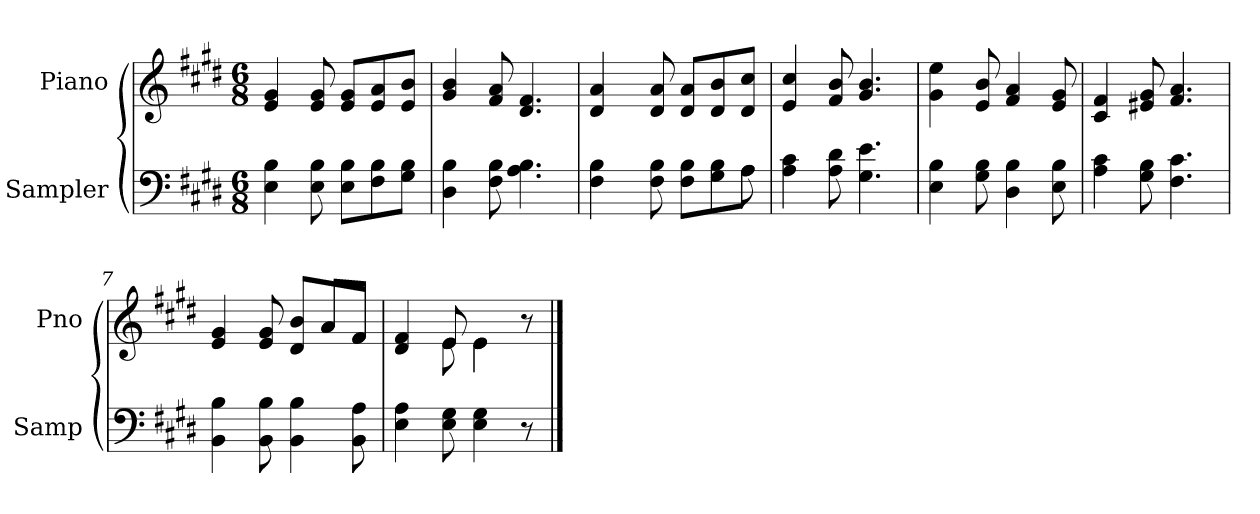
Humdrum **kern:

**kern	**kern
*part2	*part1
*staff2	*staff1
*I"Sampler	*I"Piano
*I'Samp	*I'Pno
*clefF4	*clefG2
*k[f#c#g#d#]	*k[f#c#g#d#]
*E:	*E:
*M6/8	*M6/8
=1	=1
4E 4B	4e 4g#
8E 8B	8e 8g#
8E\ 8B\L	8e/ 8g#/L
8F#\ 8B\	8e/ 8a/
8G#\ 8B\J	8e/ 8b/J
=2	=2
4D# 4B	4g# 4b
8F# 8B	8f# 8a
4.A 4.B	4.d# 4.f#
=3	=3
*^	*
4F# 4B	8ryy	4d# 4a
*v	*v	*
8F# 8B	8d# 8a
8F#\ 8B\L	8d#/ 8a/L
8G#\ 8B\	8d#/ 8b/
*^	*
8A\J	8A	8d#/ 8cc#/J
*v	*v	*
=4	=4
4A 4c#	4e 4cc#
8A 8d#	8f# 8b
4.G# 4.e	4.g# 4.b
=5	=5
4E 4B	4g# 4ee
8G# 8B	8e 8b
4D# 4B	4f# 4a
8E 8B	8e 8g#
=6	=6
4A 4c#	4c# 4f#
8G# 8B	8e#X 8g#
4.F# 4.c#	4.f# 4.a
=7	=7
*	*^
4BB 4B	4e 4g#	2ryy
8BB 8B	8e 8g#	.
4BB 4B	8d#/ 8b/L	.
.	8a/	8a/L
8BB 8A	8f#/J	8f#/J
=8	=8	=8
4E 4A	4d# 4f#	4ryy
8E 8G#	8e/	8e
4E 4G#	4e\	4e
8r	8r	8ryy
*	*v	*v
==	==
*-	*-
